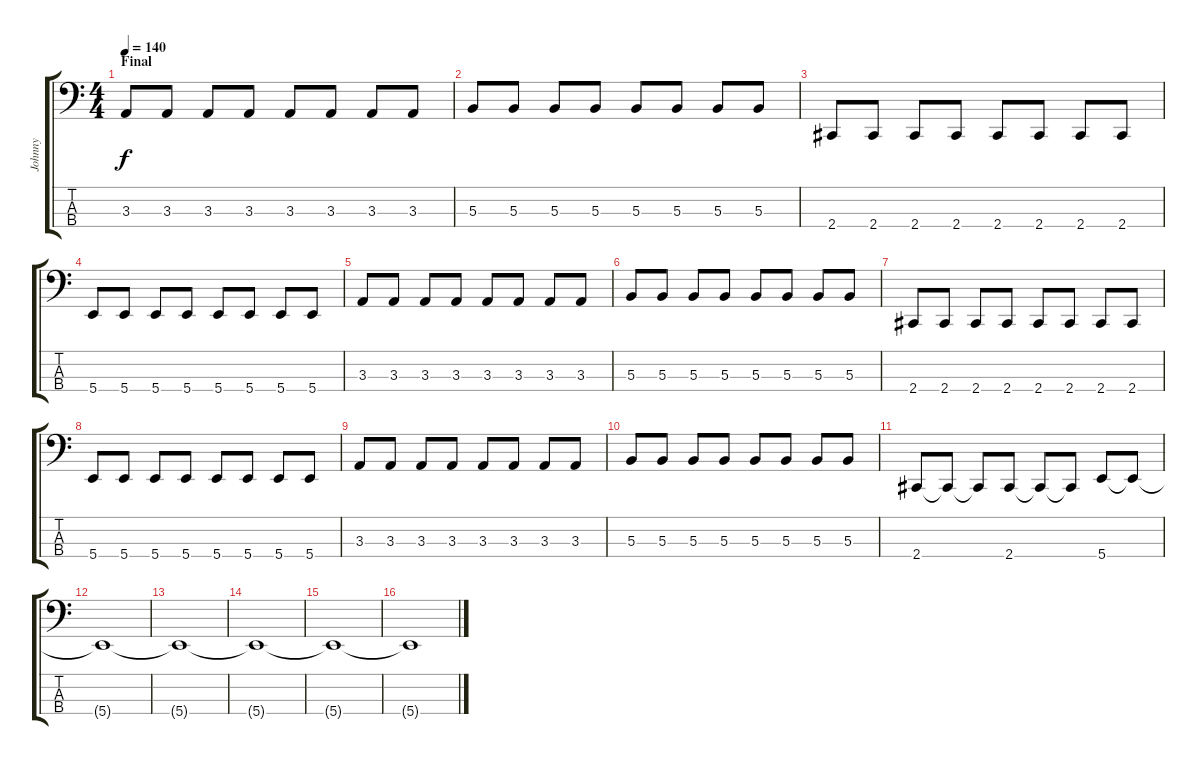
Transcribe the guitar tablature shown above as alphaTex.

\track ("Johnny" "Johnny") {instrument electricbassfinger}
\staff {score tabs}
\tuning (E2 B1 Gb1 B0) {hide}
\ts (4 4)
\section ("" "Final")
\tempo 140
\clef f4
\ks c
3.3.8{dy f} 3.3.8 3.3.8 3.3.8 3.3.8 3.3.8 3.3.8 3.3.8 |
5.3.8 5.3.8 5.3.8 5.3.8 5.3.8 5.3.8 5.3.8 5.3.8 |
2.4.8 2.4.8 2.4.8 2.4.8 2.4.8 2.4.8 2.4.8 2.4.8 |
5.4.8 5.4.8 5.4.8 5.4.8 5.4.8 5.4.8 5.4.8 5.4.8 |
3.3.8 3.3.8 3.3.8 3.3.8 3.3.8 3.3.8 3.3.8 3.3.8 |
5.3.8 5.3.8 5.3.8 5.3.8 5.3.8 5.3.8 5.3.8 5.3.8 |
2.4.8 2.4.8 2.4.8 2.4.8 2.4.8 2.4.8 2.4.8 2.4.8 |
5.4.8 5.4.8 5.4.8 5.4.8 5.4.8 5.4.8 5.4.8 5.4.8 |
3.3.8 3.3.8 3.3.8 3.3.8 3.3.8 3.3.8 3.3.8 3.3.8 |
5.3.8 5.3.8 5.3.8 5.3.8 5.3.8 5.3.8 5.3.8 5.3.8 |
2.4.8 2.4{t}.8 2.4{t}.8 2.4.8 2.4{t}.8 2.4{t}.8 5.4.8 5.4{t}.8 |
5.4{t}.1 |
5.4{t}.1 |
5.4{t}.1 |
5.4{t}.1 |
5.4{t}.1
